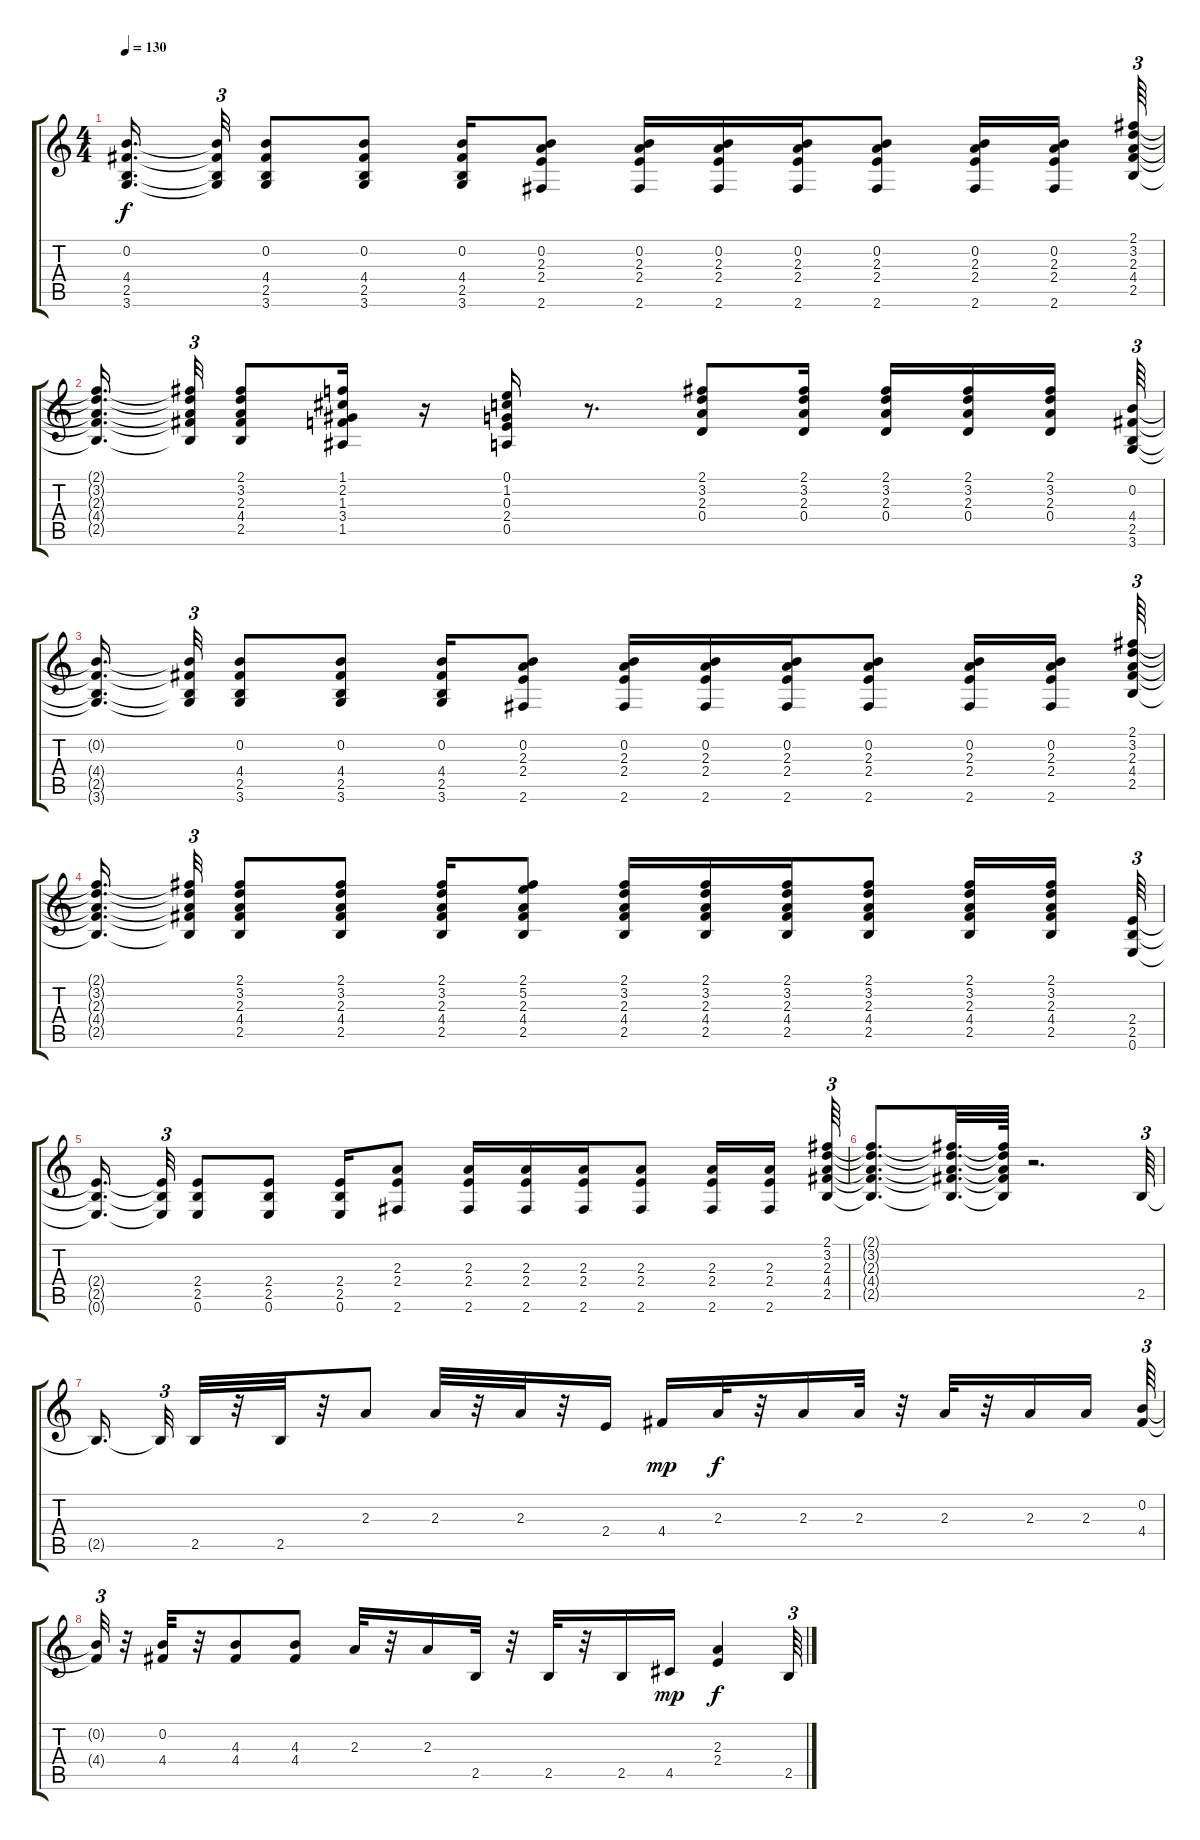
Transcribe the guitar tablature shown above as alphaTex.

\track "" {instrument acousticguitarsteel}
\staff {score tabs}
\tuning (E4 B3 G3 D3 A2 E2) {hide}
\ts (4 4)
\tempo 130
\clef g2
\ks c
(0.2{t} 4.4{t} 2.5{t} 3.6{t}).16{d dy f} (0.2{t} 4.4{t} 2.5{t} 3.6{t}).32{tu (3 2)} (0.2 4.4 2.5 3.6).8 (0.2 4.4 2.5 3.6).8 (0.2 4.4 2.5 3.6).16 (0.2 2.3 2.4 2.6).8 (0.2 2.3 2.4 2.6).16 (0.2 2.3 2.4 2.6).16 (0.2 2.3 2.4 2.6).16 (0.2 2.3 2.4 2.6).8 (0.2 2.3 2.4 2.6).16 (0.2 2.3 2.4 2.6).16 (2.1 3.2 2.3 4.4 2.5).64{tu (3 2)} |
(2.1{t} 3.2{t} 2.3{t} 4.4{t} 2.5{t}).16{d} (2.1{t} 3.2{t} 2.3{t} 4.4{t} 2.5{t}).32{tu (3 2)} (2.1 3.2 2.3 4.4 2.5).8 (1.1 2.2 1.3 3.4 1.5).16 r.16 (0.1 1.2 0.3 2.4 0.5).16 r.8{d} (2.1 3.2 2.3 0.4).8 (2.1 3.2 2.3 0.4).16 (2.1 3.2 2.3 0.4).16 (2.1 3.2 2.3 0.4).16 (2.1 3.2 2.3 0.4).16 (0.2 4.4 2.5 3.6).64{tu (3 2)} |
(0.2{t} 4.4{t} 2.5{t} 3.6{t}).16{d} (0.2{t} 4.4{t} 2.5{t} 3.6{t}).32{tu (3 2)} (0.2 4.4 2.5 3.6).8 (0.2 4.4 2.5 3.6).8 (0.2 4.4 2.5 3.6).16 (0.2 2.3 2.4 2.6).8 (0.2 2.3 2.4 2.6).16 (0.2 2.3 2.4 2.6).16 (0.2 2.3 2.4 2.6).16 (0.2 2.3 2.4 2.6).8 (0.2 2.3 2.4 2.6).16 (0.2 2.3 2.4 2.6).16 (2.1 3.2 2.3 4.4 2.5).64{tu (3 2)} |
(2.1{t} 3.2{t} 2.3{t} 4.4{t} 2.5{t}).16{d} (2.1{t} 3.2{t} 2.3{t} 4.4{t} 2.5{t}).32{tu (3 2)} (2.1 3.2 2.3 4.4 2.5).8 (2.1 3.2 2.3 4.4 2.5).8 (2.1 3.2 2.3 4.4 2.5).16 (2.1 5.2 2.3 4.4 2.5).8 (2.1 3.2 2.3 4.4 2.5).16 (2.1 3.2 2.3 4.4 2.5).16 (2.1 3.2 2.3 4.4 2.5).16 (2.1 3.2 2.3 4.4 2.5).8 (2.1 3.2 2.3 4.4 2.5).16 (2.1 3.2 2.3 4.4 2.5).16 (2.4 2.5 0.6).64{tu (3 2)} |
(2.4{t} 2.5{t} 0.6{t}).16{d} (2.4{t} 2.5{t} 0.6{t}).32{tu (3 2)} (2.4 2.5 0.6).8 (2.4 2.5 0.6).8 (2.4 2.5 0.6).16 (2.3 2.4 2.6).8 (2.3 2.4 2.6).16 (2.3 2.4 2.6).16 (2.3 2.4 2.6).16 (2.3 2.4 2.6).8 (2.3 2.4 2.6).16 (2.3 2.4 2.6).16 (2.1 3.2 2.3 4.4 2.5).64{tu (3 2)} |
(2.1{t} 3.2{t} 2.3{t} 4.4{t} 2.5{t}).8{d} (2.1{t} 3.2{t} 2.3{t} 4.4{t} 2.5{t}).32{d} (2.1{t} 3.2{t} 2.3{t} 4.4{t} 2.5{t}).64 r.2{d} 2.5.64{tu (3 2)} |
2.5{t}.16{d} 2.5{t}.32{tu (3 2)} 2.5.32 r.32 2.5.32 r.32 2.3.8 2.3.32 r.32 2.3.32 r.32 2.4.16 4.4.16{dy mp} 2.3.32{dy f} r.32 2.3.16 2.3.32 r.32 2.3.32 r.32 2.3.16 2.3.16 (0.2 4.4).64{tu (3 2)} |
(0.2{t} 4.4{t}).32{tu (3 2)} r.32 (0.2 4.4).32 r.32 (4.3 4.4).8 (4.3 4.4).8 2.3.32 r.32 2.3.16 2.5.32 r.32 2.5.32 r.32 2.5.16 4.5.16{dy mp} (2.3 2.4).4{dy f} 2.5.64{tu (3 2)}
